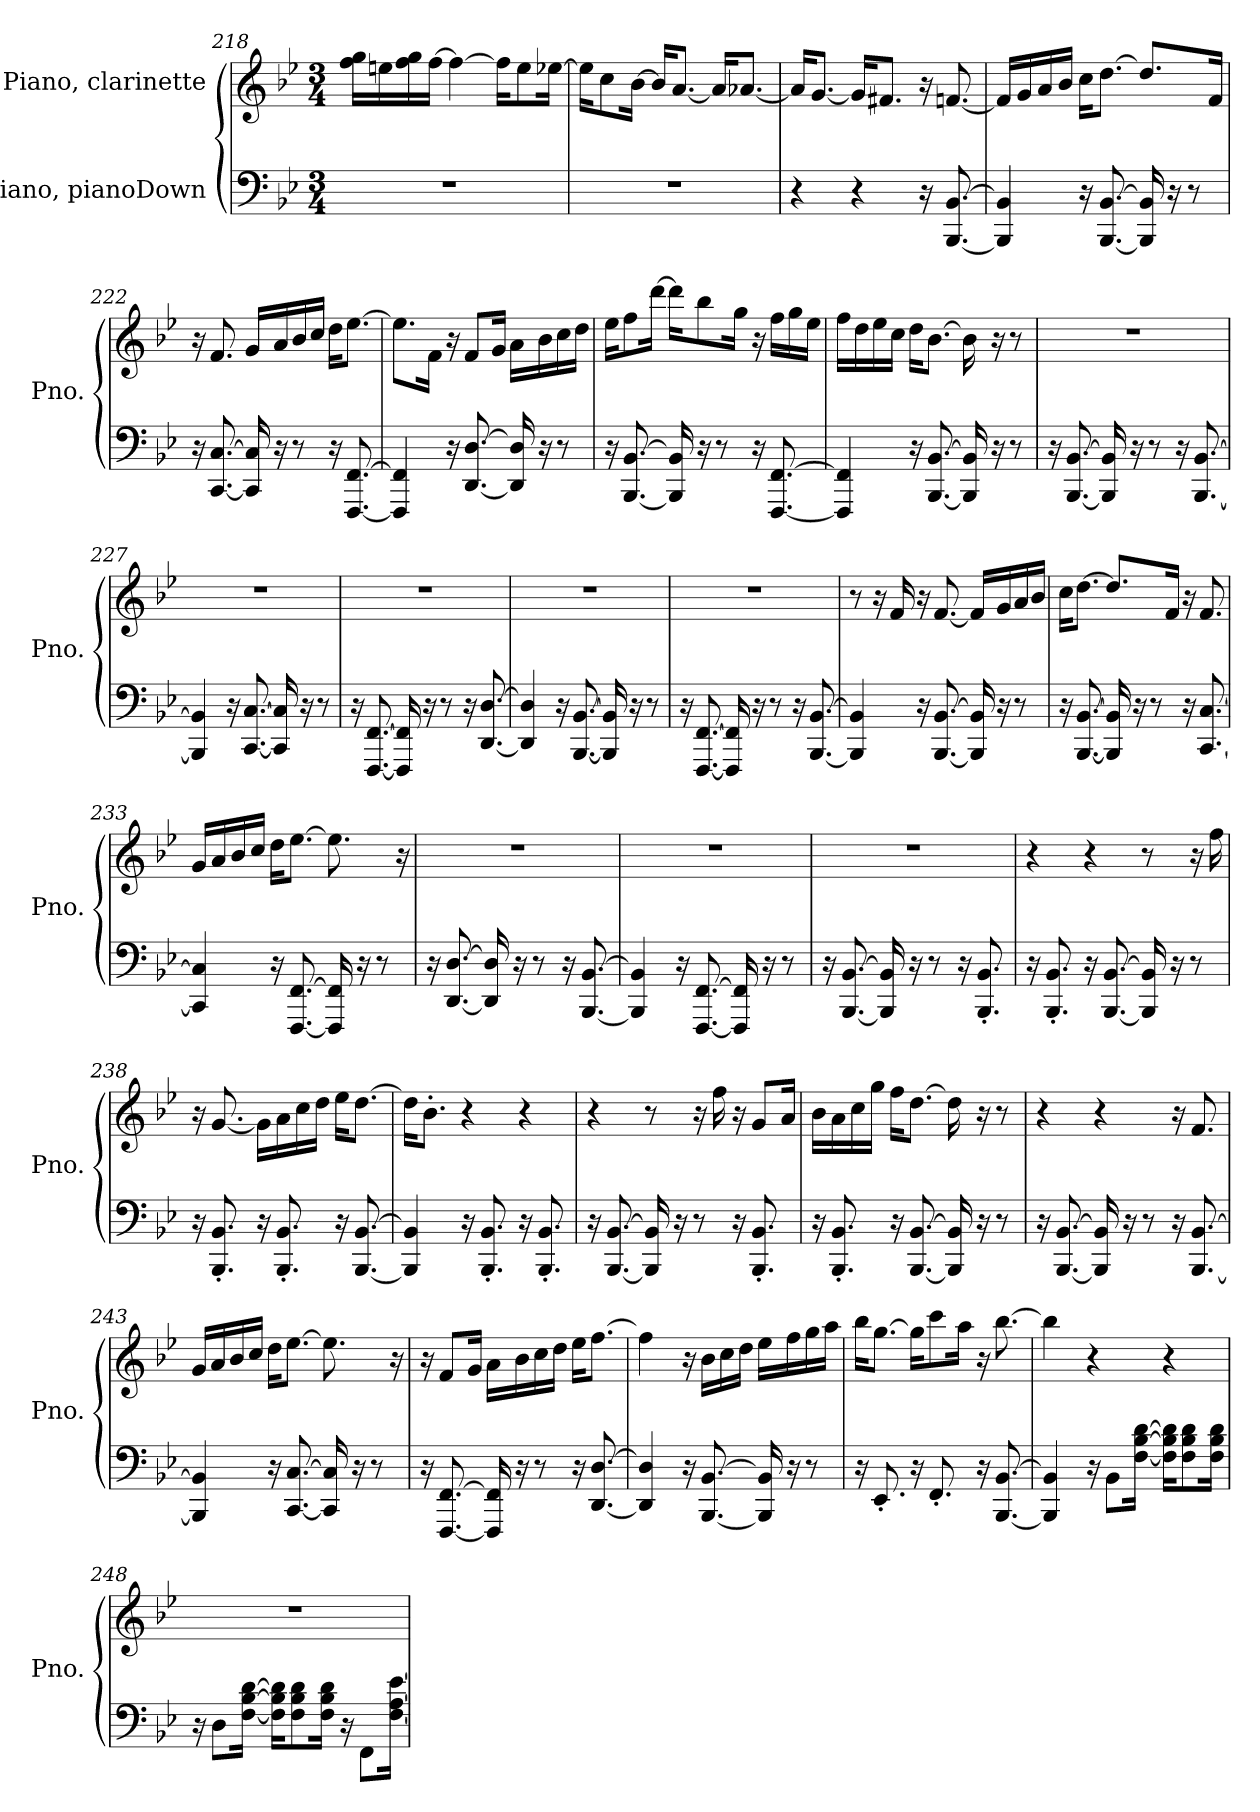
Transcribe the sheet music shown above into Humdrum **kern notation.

**kern	**kern
*part2	*part1
*staff2	*staff1
*I"Piano, pianoDown	*I"Piano, clarinette
*I'Pno.	*I'Pno.
!!LO:LB:g=z
*clefF4	*clefG2
*k[b-e-]	*k[b-e-]
*M3/4	*M3/4
=218	=218
2.r	16ff\ 16gg\LL
.	16een\
.	16ff\ 16gg\
.	[16ff\JJ
.	4ff\_
.	16ff\KL]
.	8ee\
.	[16ee-X\Jk
=219	=219
2.r	16ee-\KL]
.	8cc\
.	[16b-\Jk
.	16b-/KL]
.	[8.a/J
.	16a/KL]
.	[8.a-X/J
=220	=220
4r	16a-/KL]
.	[8.g/J
4r	16g/KL]
.	8.f#X/J
16r	16r
[8.BBB-/ [8.BB-/	[8.fn/
=221	=221
4BBB-/] 4BB-/]	16f/LL]
.	16g/
.	16a/
.	16b-/JJ
16r	16cc\KL
[8.BBB-/ [8.BB-/	[8.dd\J
16BBB-/] 16BB-/]	8.dd/L]
16r	.
8r	.
.	16f/Jk
!!LO:LB:g=z
=222	=222
16r	16r
[8.CC/ [8.C/	8.f/
16CC/] 16C/]	16g/LL
16r	16a/
8r	16b-/
.	16cc/JJ
16r	16dd\KL
[8.FFF/ [8.FF/	[8.ee-\J
=223	=223
4FFF/] 4FF/]	8.ee-\L]
.	16f\Jk
16r	16r
[8.DD/ [8.D/	8f/L
.	16g/Jk
16DD/] 16D/]	16a\LL
16r	16b-\
8r	16cc\
.	16dd\JJ
=224	=224
16r	16ee-\KL
[8.BBB-/ [8.BB-/	8ff\
.	[16ddd\Jk
16BBB-/] 16BB-/]	16ddd\KL]
16r	8bb-\
8r	.
.	16gg\Jk
16r	16r
[8.FFF/ [8.FF/	16ff\LL
.	16gg\
.	16ee-\JJ
!!LO:LB:g=z
=225	=225
4FFF/] 4FF/]	16ff\LL
.	16dd\
.	16ee-\
.	16cc\JJ
16r	16dd\KL
[8.BBB-/ [8.BB-/	[8.b-\J
16BBB-/] 16BB-/]	16b-\]
16r	16r
8r	8r
=226	=226
16r	2.r
[8.BBB-/ [8.BB-/	.
16BBB-/] 16BB-/]	.
16r	.
8r	.
16r	.
[8.BBB-/ [8.BB-/	.
=227	=227
4BBB-/] 4BB-/]	2.r
16r	.
[8.CC/ [8.C/	.
16CC/] 16C/]	.
16r	.
8r	.
=228	=228
16r	2.r
[8.FFF/ [8.FF/	.
16FFF/] 16FF/]	.
16r	.
8r	.
16r	.
[8.DD/ [8.D/	.
!!LO:PB:g=z
=229	=229
4DD/] 4D/]	2.r
16r	.
[8.BBB-/ [8.BB-/	.
16BBB-/] 16BB-/]	.
16r	.
8r	.
=230	=230
16r	2.r
[8.FFF/ [8.FF/	.
16FFF/] 16FF/]	.
16r	.
8r	.
16r	.
[8.BBB-/ [8.BB-/	.
=231	=231
4BBB-/] 4BB-/]	8r
.	16r
.	16f/
16r	16r
[8.BBB-/ [8.BB-/	[8.f/
16BBB-/] 16BB-/]	16f/LL]
16r	16g/
8r	16a/
.	16b-/JJ
=232	=232
16r	16cc\KL
[8.BBB-/ [8.BB-/	[8.dd\J
16BBB-/] 16BB-/]	8.dd/L]
16r	.
8r	.
.	16f/Jk
16r	16r
[8.CC/ [8.C/	8.f/
!!LO:LB:g=z
=233	=233
4CC/] 4C/]	16g/LL
.	16a/
.	16b-/
.	16cc/JJ
16r	16dd\KL
[8.FFF/ [8.FF/	[8.ee-\J
16FFF/] 16FF/]	8.ee-\]
16r	.
8r	.
.	16r
=234	=234
16r	2.r
[8.DD/ [8.D/	.
16DD/] 16D/]	.
16r	.
8r	.
16r	.
[8.BBB-/ [8.BB-/	.
=235	=235
4BBB-/] 4BB-/]	2.r
16r	.
[8.FFF/ [8.FF/	.
16FFF/] 16FF/]	.
16r	.
8r	.
=236	=236
16r	2.r
[8.BBB-/ [8.BB-/	.
16BBB-/] 16BB-/]	.
16r	.
8r	.
16r	.
8.BBB-/' 8.BB-/'	.
!!LO:LB:g=z
=237	=237
16r	4r
8.BBB-/' 8.BB-/'	.
16r	4r
[8.BBB-/ [8.BB-/	.
16BBB-/] 16BB-/]	8r
16r	.
8r	16r
.	16ff\
=238	=238
16r	16r
8.BBB-/' 8.BB-/'	[8.g/
16r	16g\LL]
8.BBB-/' 8.BB-/'	16a\
.	16cc\
.	16dd\JJ
16r	16ee-\KL
[8.BBB-/ [8.BB-/	[8.dd\J
=239	=239
4BBB-/] 4BB-/]	16dd\KL]
.	8.b-'\J
16r	4r
8.BBB-/' 8.BB-/'	.
16r	4r
8.BBB-/' 8.BB-/'	.
=240	=240
16r	4r
[8.BBB-/ [8.BB-/	.
16BBB-/] 16BB-/]	8r
16r	.
8r	16r
.	16ff\
16r	16r
8.BBB-/' 8.BB-/'	8g/L
.	16a/Jk
!!LO:LB:g=z
=241	=241
16r	16b-\LL
8.BBB-/' 8.BB-/'	16a\
.	16cc\
.	16gg\JJ
16r	16ff\KL
[8.BBB-/ [8.BB-/	[8.dd\J
16BBB-/] 16BB-/]	16dd\]
16r	16r
8r	8r
=242	=242
16r	4r
[8.BBB-/ [8.BB-/	.
16BBB-/] 16BB-/]	4r
16r	.
8r	.
16r	16r
[8.BBB-/ [8.BB-/	8.f/
=243	=243
4BBB-/] 4BB-/]	16g/LL
.	16a/
.	16b-/
.	16cc/JJ
16r	16dd\KL
[8.CC/ [8.C/	[8.ee-\J
16CC/] 16C/]	8.ee-\]
16r	.
8r	.
.	16r
=244	=244
16r	16r
[8.FFF/ [8.FF/	8f/L
.	16g/Jk
16FFF/] 16FF/]	16a\LL
16r	16b-\
8r	16cc\
.	16dd\JJ
16r	16ee-\KL
[8.DD/ [8.D/	[8.ff\J
!!LO:LB:g=z
=245	=245
4DD/] 4D/]	4ff\]
16r	16r
[8.BBB-/ [8.BB-/	16b-\LL
.	16cc\
.	16dd\JJ
16BBB-/] 16BB-/]	16ee-\LL
16r	16ff\
8r	16gg\
.	16aa\JJ
=246	=246
16r	16bb-\KL
8.EE-'/	[8.gg\J
16r	16gg\KL]
8.FF'/	8ccc\
.	16aa\Jk
16r	16r
[8.BBB-/ [8.BB-/	[8.bb-\
=247	=247
4BBB-/] 4BB-/]	4bb-\]
16r	4r
8BB-\L	.
[16F\ [16B-\ [16d\Jk	.
16F\] 16B-\] 16d\]KL	4r
8F\ 8B-\ 8d\	.
16F\ 16B-\ 16d\Jk	.
=248	=248
16r	2.r
8D\L	.
[16F\ [16B-\ [16d\Jk	.
16F\] 16B-\] 16d\]KL	.
8F\ 8B-\ 8d\	.
16F\ 16B-\ 16d\Jk	.
16r	.
8FF\L	.
[16F\ [16A\ [16e-\Jk	.
=	=
*-	*-
